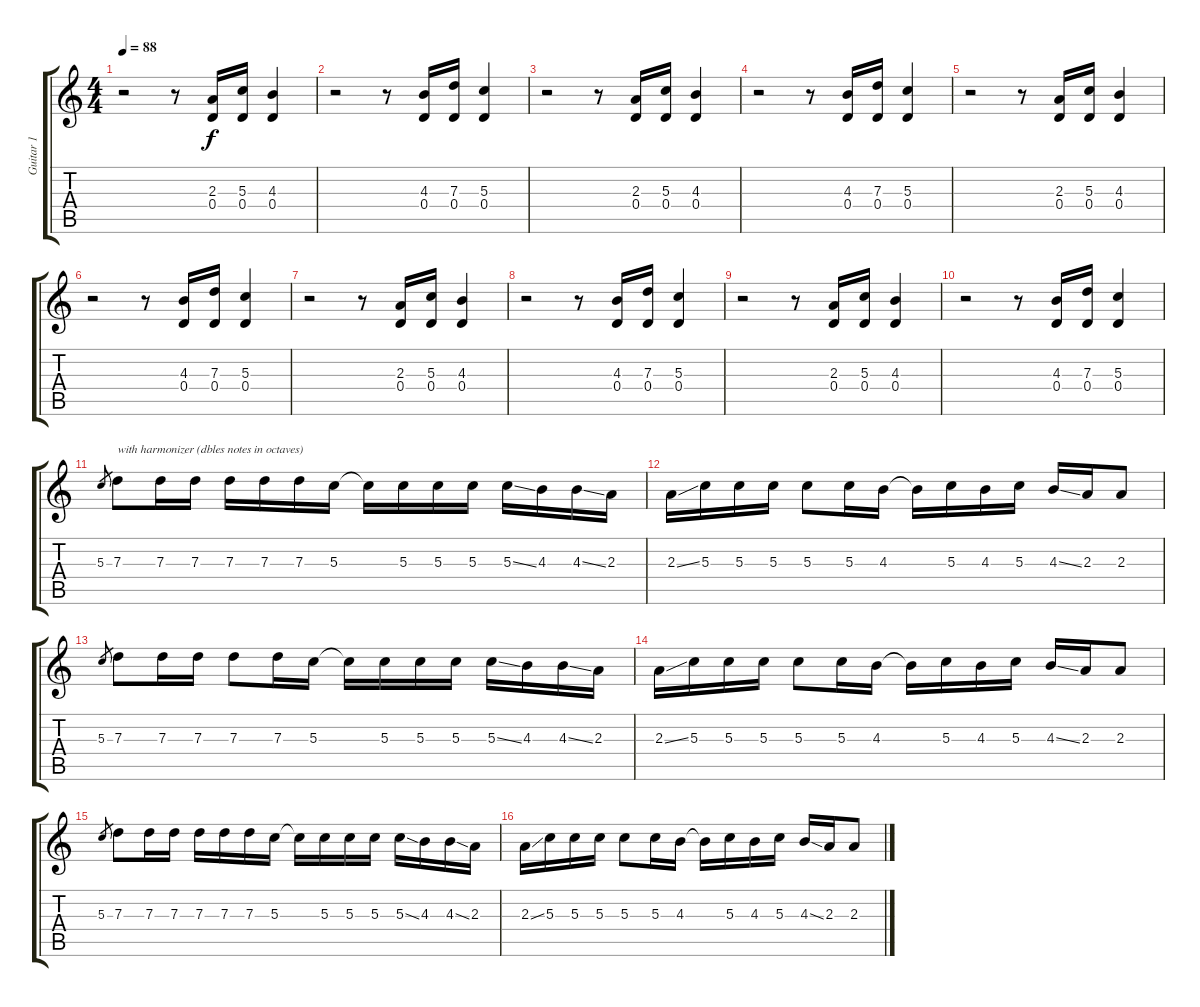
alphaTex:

\track ("Guitar 1" "Guitar 1") {instrument overdrivenguitar}
\staff {score tabs}
\tuning (E4 B3 G3 D3 A2 D2) {hide}
\ts (4 4)
\tempo 88
\clef g2
\ks c
r.2{dy f} r.8 (2.3 0.4).16 (5.3 0.4).16 (4.3 0.4).4 |
r.2 r.8 (4.3 0.4).16 (7.3 0.4).16 (5.3 0.4).4 |
r.2 r.8 (2.3 0.4).16 (5.3 0.4).16 (4.3 0.4).4 |
r.2 r.8 (4.3 0.4).16 (7.3 0.4).16 (5.3 0.4).4 |
r.2 r.8 (2.3 0.4).16 (5.3 0.4).16 (4.3 0.4).4 |
r.2 r.8 (4.3 0.4).16 (7.3 0.4).16 (5.3 0.4).4 |
r.2 r.8 (2.3 0.4).16 (5.3 0.4).16 (4.3 0.4).4 |
r.2 r.8 (4.3 0.4).16 (7.3 0.4).16 (5.3 0.4).4 |
r.2 r.8 (2.3 0.4).16 (5.3 0.4).16 (4.3 0.4).4 |
r.2 r.8 (4.3 0.4).16 (7.3 0.4).16 (5.3 0.4).4 |
5.3.8{gr} 7.3.8{txt "with harmonizer (dbles notes in octaves)"} 7.3.16 7.3.16 7.3.16 7.3.16 7.3.16 5.3.16 5.3{t}.16 5.3.16 5.3.16 5.3.16 5.3{ss}.16 4.3.16 4.3{ss}.16 2.3.16 |
2.3{ss}.16 5.3.16 5.3.16 5.3.16 5.3.8 5.3.16 4.3.16 4.3{t}.16 5.3.16 4.3.16 5.3.16 4.3{ss}.16 2.3.16 2.3.8 |
5.3.8{gr} 7.3.8 7.3.16 7.3.16 7.3.8 7.3.16 5.3.16 5.3{t}.16 5.3.16 5.3.16 5.3.16 5.3{ss}.16 4.3.16 4.3{ss}.16 2.3.16 |
2.3{ss}.16 5.3.16 5.3.16 5.3.16 5.3.8 5.3.16 4.3.16 4.3{t}.16 5.3.16 4.3.16 5.3.16 4.3{ss}.16 2.3.16 2.3.8 |
5.3.8{gr} 7.3.8 7.3.16 7.3.16 7.3.16 7.3.16 7.3.16 5.3.16 5.3{t}.16 5.3.16 5.3.16 5.3.16 5.3{ss}.16 4.3.16 4.3{ss}.16 2.3.16 |
2.3{ss}.16 5.3.16 5.3.16 5.3.16 5.3.8 5.3.16 4.3.16 4.3{t}.16 5.3.16 4.3.16 5.3.16 4.3{ss}.16 2.3.16 2.3.8
